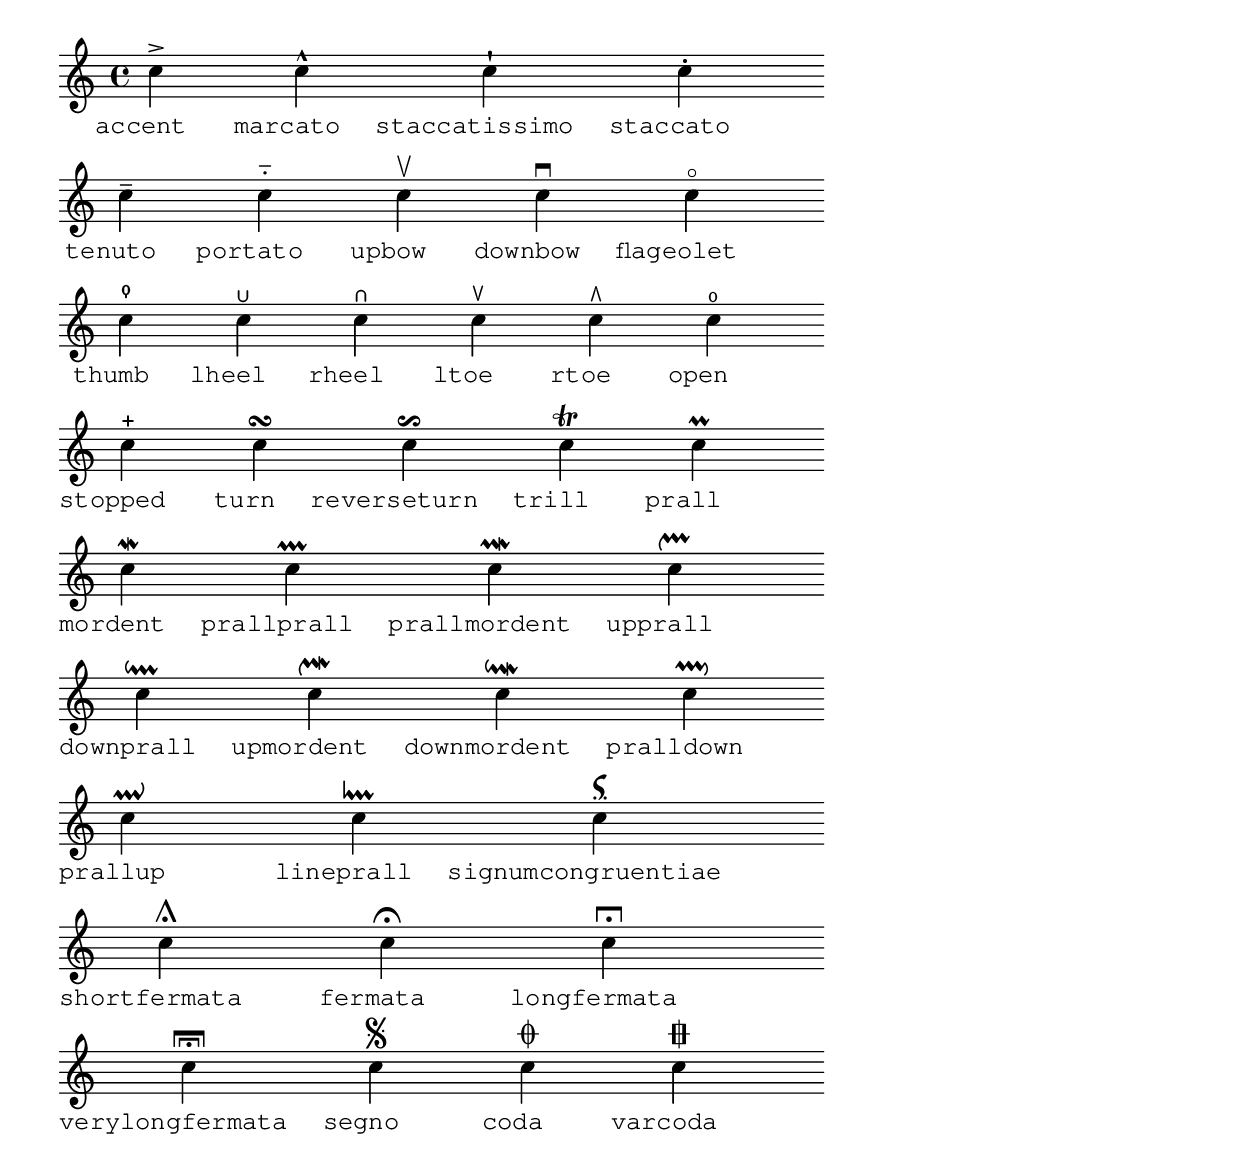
\version "1.7.18"
% FIXMEsoon: check if test/ is the best place.
\header {
    texidoc ="@cindex Feta scripts
A chart showing all feta scripts. "
}

\score {
    <
      \property Score.LyricText \override #'font-family = #'typewriter
      \property Score.LyricText \override #'font-shape = #'upright
      \context Staff \notes {
	\property Score.timing = ##f
	\property Score.barAlways = ##t
	\property Staff.BarLine \override #'transparent = ##t
        c''-\accent             c''-\marcato            c''-\staccatissimo
        c''-\staccato           c''-\tenuto             c''-\portato
        c''-\upbow              c''-\downbow            c''-\flageolet
        c''-\thumb              c''^\lheel              c''-\rheel
        c''^\ltoe               c''-\rtoe               c''-\open
        c''-\stopped            c''-\turn               c''-\reverseturn
        c''-\trill              c''-\prall              c''-\mordent
        c''-\prallprall         c''-\prallmordent       c''-\upprall
        c''-\downprall          c''-\upmordent          c''-\downmordent
        c''-\pralldown          c''-\prallup            c''-\lineprall
        c''-\signumcongruentiae c''-\shortfermata       c''-\fermata
        c''-\longfermata        c''-\verylongfermata    c''-\segno
        c''-\coda               c''-\varcoda
      }
      \context Lyrics \lyrics {
        accent__                marcato__               staccatissimo__
        staccato__              tenuto__                portato__
        upbow__                 downbow__               flageolet__
        thumb__                 lheel__                 rheel__
        ltoe__                  rtoe__                  open__
        stopped__               turn__                  reverseturn__
        trill__                 prall__                 mordent__
        prallprall__            prallmordent__          upprall__
        downprall__             upmordent__             downmordent__
        pralldown__             prallup__               lineprall__
        signumcongruentiae__    shortfermata__          fermata__
        longfermata__           verylongfermata__       segno__
        coda__                  varcoda__
      }
    >
    \paper {
      linewidth = 5.1\in
      indent    = 0.0\mm
    }
  }


